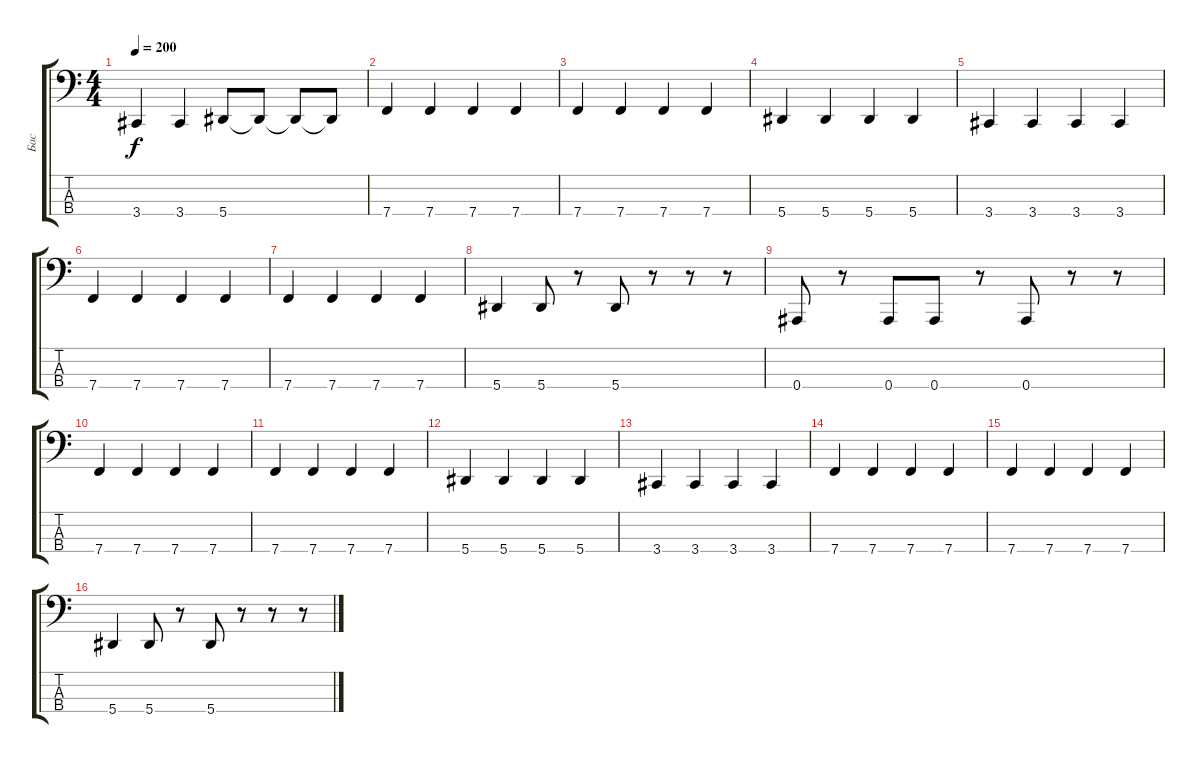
\track ("Бас" "Бас") {instrument electricbassfinger}
\staff {score tabs}
\tuning (Eb2 Bb1 F1 Bb0) {hide}
\ts (4 4)
\tempo 200
\clef f4
\ks c
3.4.4{dy f} 3.4.4 5.4.8 5.4{t}.8 5.4{t}.8 5.4{t}.8 |
7.4.4 7.4.4 7.4.4 7.4.4 |
7.4.4 7.4.4 7.4.4 7.4.4 |
5.4.4 5.4.4 5.4.4 5.4.4 |
3.4.4 3.4.4 3.4.4 3.4.4 |
7.4.4 7.4.4 7.4.4 7.4.4 |
7.4.4 7.4.4 7.4.4 7.4.4 |
5.4.4 5.4.8 r.8 5.4.8 r.8 r.8 r.8 |
0.4.8 r.8 0.4.8 0.4.8 r.8 0.4.8 r.8 r.8 |
7.4.4 7.4.4 7.4.4 7.4.4 |
7.4.4 7.4.4 7.4.4 7.4.4 |
5.4.4 5.4.4 5.4.4 5.4.4 |
3.4.4 3.4.4 3.4.4 3.4.4 |
7.4.4 7.4.4 7.4.4 7.4.4 |
7.4.4 7.4.4 7.4.4 7.4.4 |
5.4.4 5.4.8 r.8 5.4.8 r.8 r.8 r.8
